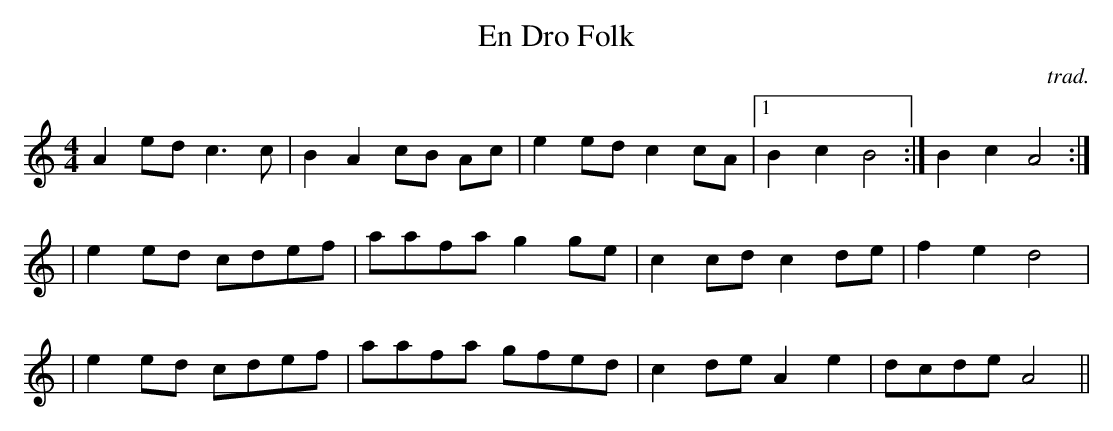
X:1
T: En Dro Folk
M: 4/4
L: 1/8
C: trad.
K: am
A2 ed c3  c|B2 A2 cB Ac|e2 ed c2 cA|1 B2 c2 B4  :|B2 c2 A4  :|
|e2 ed cdef|aafa g2 ge|c2 cd c2 de|f2 e2 d4 |
|e2 ed cdef|aafa gfed|c2 de A2 e2|dcde A4 ||
